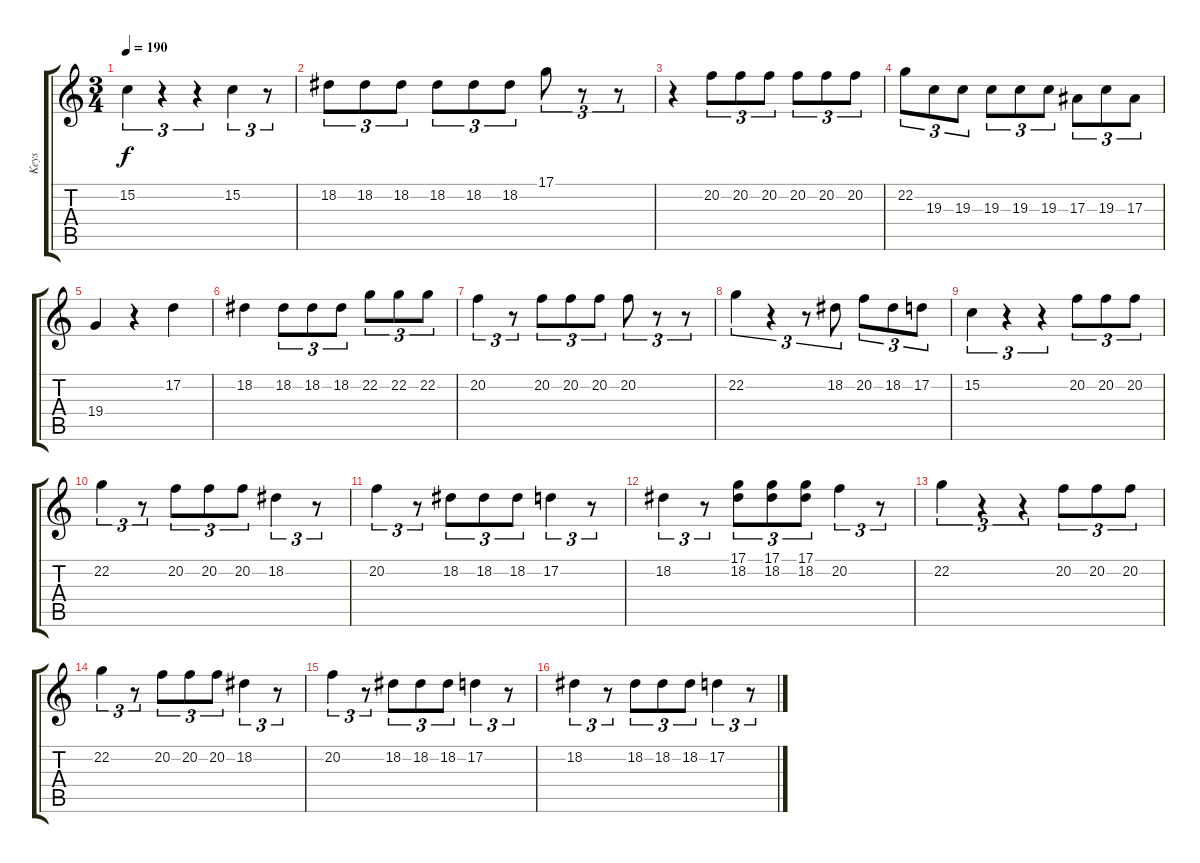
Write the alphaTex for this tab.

\track ("Keys" "Keys") {instrument pad3polysynth}
\staff {score tabs}
\tuning (D4 A3 F3 C3 G2 C2) {hide}
\ts (3 4)
\tempo 190
\clef g2
\ks c
15.2.4{tu (3 2) dy f} r.4{tu (3 2)} r.4{tu (3 2)} 15.2.4{tu (3 2)} r.8{tu (3 2)} |
18.2.8{tu (3 2)} 18.2.8{tu (3 2)} 18.2.8{tu (3 2)} 18.2.8{tu (3 2)} 18.2.8{tu (3 2)} 18.2.8{tu (3 2)} 17.1.8{tu (3 2)} r.8{tu (3 2)} r.8{tu (3 2)} |
r.4 20.2.8{tu (3 2)} 20.2.8{tu (3 2)} 20.2.8{tu (3 2)} 20.2.8{tu (3 2)} 20.2.8{tu (3 2)} 20.2.8{tu (3 2)} |
22.2.8{tu (3 2)} 19.3.8{tu (3 2)} 19.3.8{tu (3 2)} 19.3.8{tu (3 2)} 19.3.8{tu (3 2)} 19.3.8{tu (3 2)} 17.3.8{tu (3 2)} 19.3.8{tu (3 2)} 17.3.8{tu (3 2)} |
19.4.4 r.4 17.2.4 |
18.2.4 18.2.8{tu (3 2)} 18.2.8{tu (3 2)} 18.2.8{tu (3 2)} 22.2.8{tu (3 2)} 22.2.8{tu (3 2)} 22.2.8{tu (3 2)} |
20.2.4{tu (3 2)} r.8{tu (3 2)} 20.2.8{tu (3 2)} 20.2.8{tu (3 2)} 20.2.8{tu (3 2)} 20.2.8{tu (3 2)} r.8{tu (3 2)} r.8{tu (3 2)} |
22.2.4{tu (3 2)} r.4{tu (3 2)} r.8{tu (3 2)} 18.2.8{tu (3 2)} 20.2.8{tu (3 2)} 18.2.8{tu (3 2)} 17.2.8{tu (3 2)} |
15.2.4{tu (3 2)} r.4{tu (3 2)} r.4{tu (3 2)} 20.2.8{tu (3 2)} 20.2.8{tu (3 2)} 20.2.8{tu (3 2)} |
22.2.4{tu (3 2)} r.8{tu (3 2)} 20.2.8{tu (3 2)} 20.2.8{tu (3 2)} 20.2.8{tu (3 2)} 18.2.4{tu (3 2)} r.8{tu (3 2)} |
20.2.4{tu (3 2)} r.8{tu (3 2)} 18.2.8{tu (3 2)} 18.2.8{tu (3 2)} 18.2.8{tu (3 2)} 17.2.4{tu (3 2)} r.8{tu (3 2)} |
18.2.4{tu (3 2)} r.8{tu (3 2)} (17.1 18.2).8{tu (3 2)} (17.1 18.2).8{tu (3 2)} (17.1 18.2).8{tu (3 2)} 20.2.4{tu (3 2)} r.8{tu (3 2)} |
22.2.4{tu (3 2)} r.4{tu (3 2)} r.4{tu (3 2)} 20.2.8{tu (3 2)} 20.2.8{tu (3 2)} 20.2.8{tu (3 2)} |
22.2.4{tu (3 2)} r.8{tu (3 2)} 20.2.8{tu (3 2)} 20.2.8{tu (3 2)} 20.2.8{tu (3 2)} 18.2.4{tu (3 2)} r.8{tu (3 2)} |
20.2.4{tu (3 2)} r.8{tu (3 2)} 18.2.8{tu (3 2)} 18.2.8{tu (3 2)} 18.2.8{tu (3 2)} 17.2.4{tu (3 2)} r.8{tu (3 2)} |
18.2.4{tu (3 2)} r.8{tu (3 2)} 18.2.8{tu (3 2)} 18.2.8{tu (3 2)} 18.2.8{tu (3 2)} 17.2.4{tu (3 2)} r.8{tu (3 2)}
